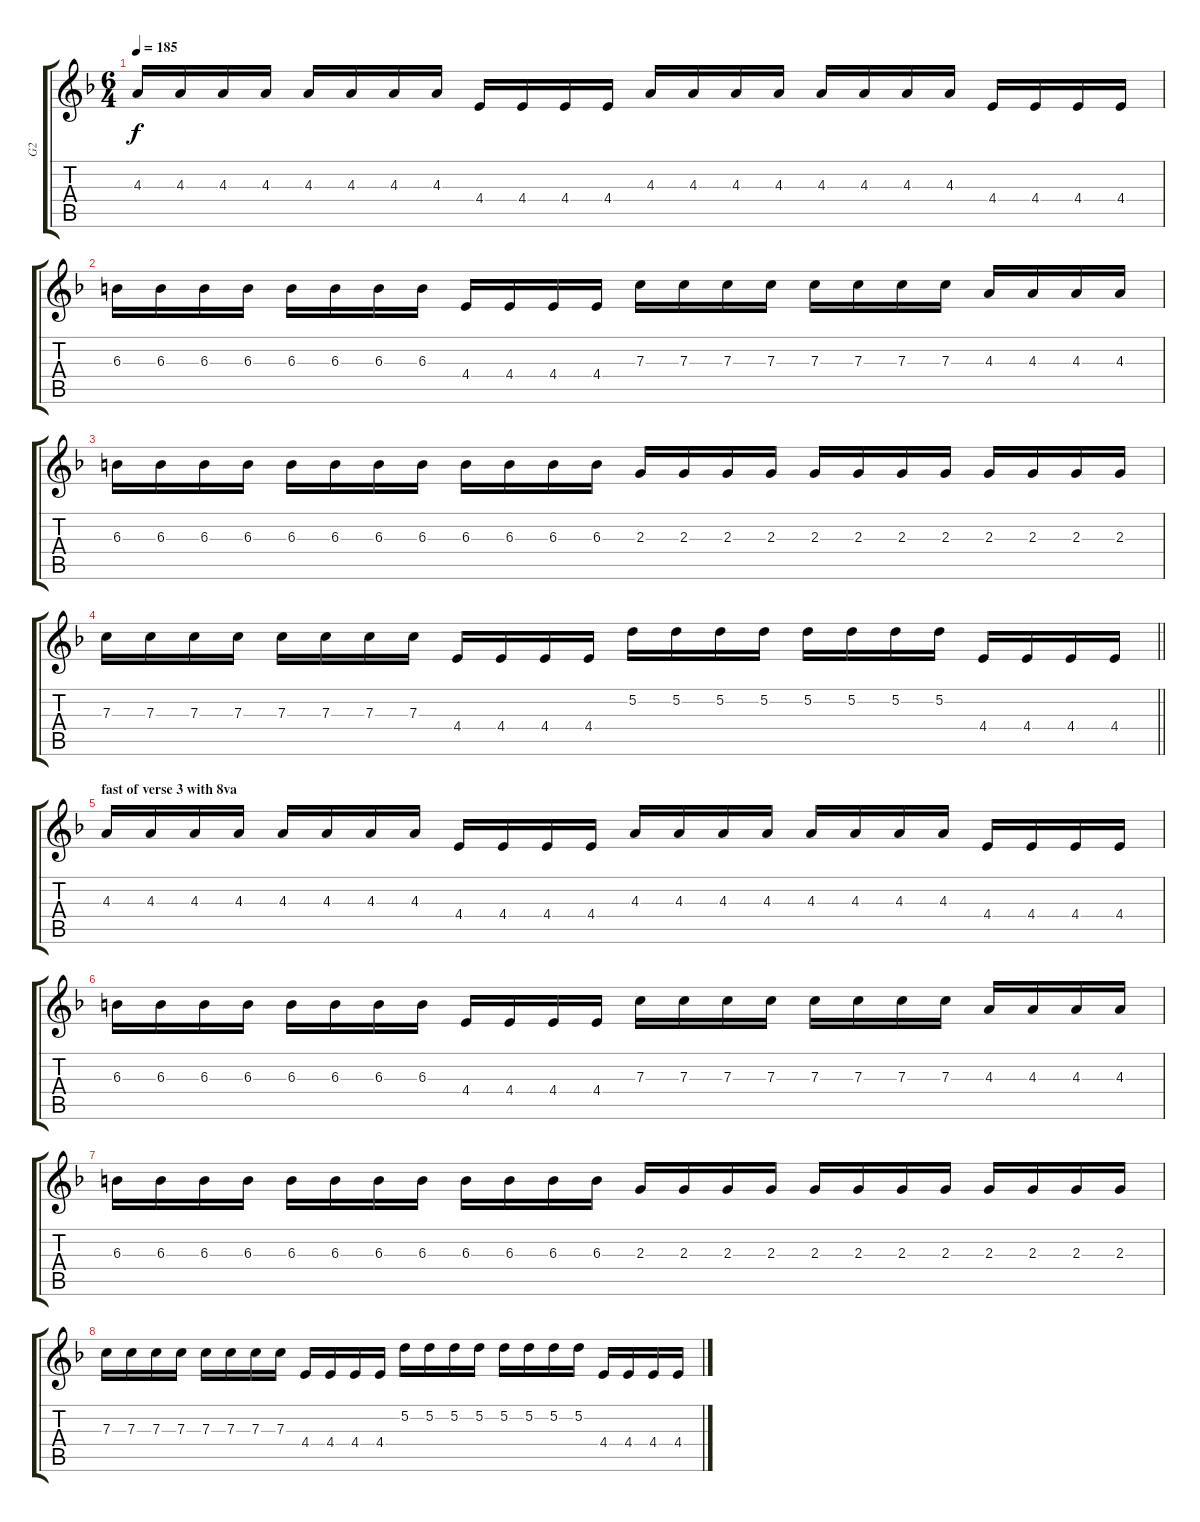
\track ("G2" "G2") {instrument distortionguitar}
\staff {score tabs}
\tuning (D4 A3 F3 C3 G2 D2) {hide}
\ts (6 4)
\tempo 185
\clef g2
\ks dminor
4.3.16{dy f} 4.3.16 4.3.16 4.3.16 4.3.16 4.3.16 4.3.16 4.3.16 4.4.16 4.4.16 4.4.16 4.4.16 4.3.16 4.3.16 4.3.16 4.3.16 4.3.16 4.3.16 4.3.16 4.3.16 4.4.16 4.4.16 4.4.16 4.4.16 |
6.3.16 6.3.16 6.3.16 6.3.16 6.3.16 6.3.16 6.3.16 6.3.16 4.4.16 4.4.16 4.4.16 4.4.16 7.3.16 7.3.16 7.3.16 7.3.16 7.3.16 7.3.16 7.3.16 7.3.16 4.3.16 4.3.16 4.3.16 4.3.16 |
6.3.16 6.3.16 6.3.16 6.3.16 6.3.16 6.3.16 6.3.16 6.3.16 6.3.16 6.3.16 6.3.16 6.3.16 2.3.16 2.3.16 2.3.16 2.3.16 2.3.16 2.3.16 2.3.16 2.3.16 2.3.16 2.3.16 2.3.16 2.3.16 |
\barLineRight lightlight
7.3.16 7.3.16 7.3.16 7.3.16 7.3.16 7.3.16 7.3.16 7.3.16 4.4.16 4.4.16 4.4.16 4.4.16 5.2.16 5.2.16 5.2.16 5.2.16 5.2.16 5.2.16 5.2.16 5.2.16 4.4.16 4.4.16 4.4.16 4.4.16 |
\section ("" "fast of verse 3 with 8va")
4.3.16 4.3.16 4.3.16 4.3.16 4.3.16 4.3.16 4.3.16 4.3.16 4.4.16 4.4.16 4.4.16 4.4.16 4.3.16 4.3.16 4.3.16 4.3.16 4.3.16 4.3.16 4.3.16 4.3.16 4.4.16 4.4.16 4.4.16 4.4.16 |
6.3.16 6.3.16 6.3.16 6.3.16 6.3.16 6.3.16 6.3.16 6.3.16 4.4.16 4.4.16 4.4.16 4.4.16 7.3.16 7.3.16 7.3.16 7.3.16 7.3.16 7.3.16 7.3.16 7.3.16 4.3.16 4.3.16 4.3.16 4.3.16 |
6.3.16 6.3.16 6.3.16 6.3.16 6.3.16 6.3.16 6.3.16 6.3.16 6.3.16 6.3.16 6.3.16 6.3.16 2.3.16 2.3.16 2.3.16 2.3.16 2.3.16 2.3.16 2.3.16 2.3.16 2.3.16 2.3.16 2.3.16 2.3.16 |
7.3.16 7.3.16 7.3.16 7.3.16 7.3.16 7.3.16 7.3.16 7.3.16 4.4.16 4.4.16 4.4.16 4.4.16 5.2.16 5.2.16 5.2.16 5.2.16 5.2.16 5.2.16 5.2.16 5.2.16 4.4.16 4.4.16 4.4.16 4.4.16
